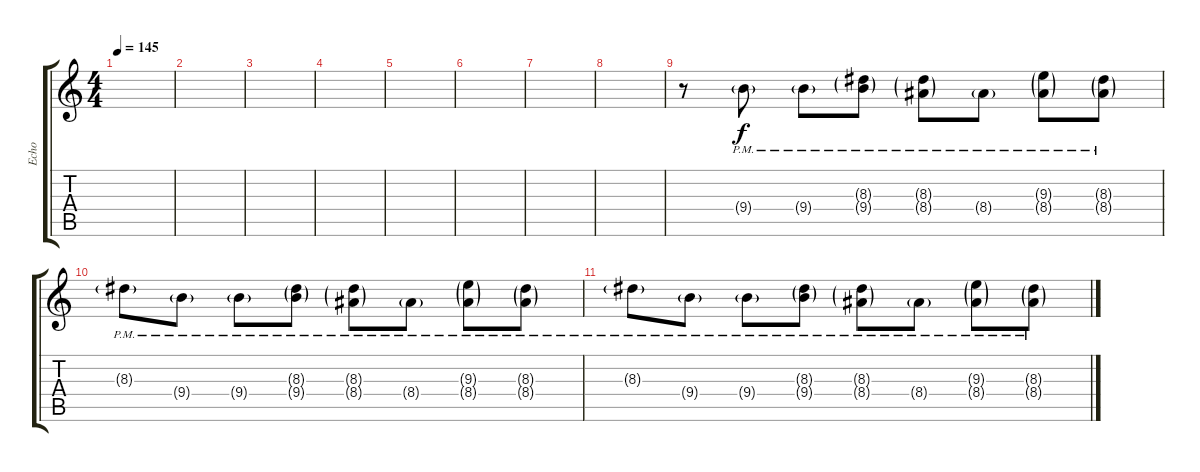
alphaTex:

\track ("Echo" "Echo") {instrument overdrivenguitar}
\staff {score tabs}
\tuning (E4 B3 G3 D3 A2 E2) {hide}
\ts (4 4)
\tempo 145
\clef g2
\ks c
|
|
|
|
|
|
|
|
r.8{volume 2} 9.4{g pm}.8 9.4{g pm}.8 (8.3{g pm} 9.4{g pm}).8 (8.3{g pm} 8.4{g pm}).8 8.4{g pm}.8 (9.3{g pm} 8.4{g pm}).8 (8.3{g pm} 8.4{g pm}).8 |
8.3{g pm}.8 9.4{g pm}.8 9.4{g pm}.8 (8.3{g pm} 9.4{g pm}).8 (8.3{g pm} 8.4{g pm}).8 8.4{g pm}.8 (9.3{g pm} 8.4{g pm}).8 (8.3{g pm} 8.4{g pm}).8 |
8.3{g pm}.8 9.4{g pm}.8 9.4{g pm}.8 (8.3{g pm} 9.4{g pm}).8 (8.3{g pm} 8.4{g pm}).8 8.4{g pm}.8 (9.3{g pm} 8.4{g pm}).8 (8.3{g pm} 8.4{g pm}).8
